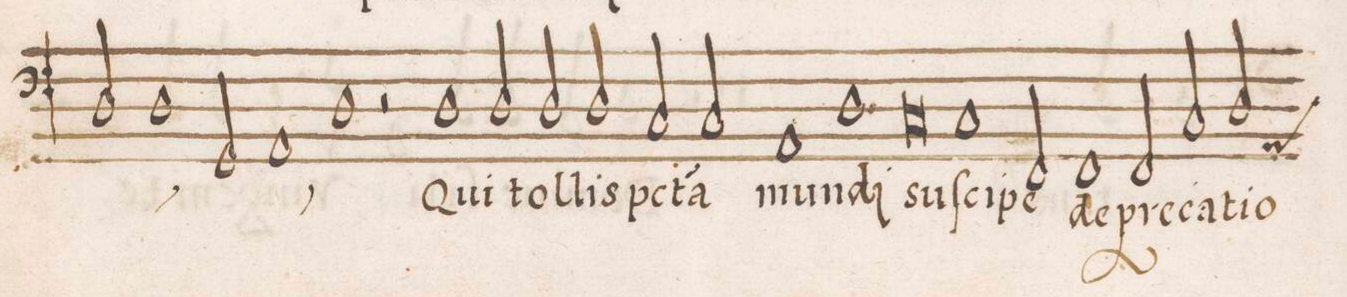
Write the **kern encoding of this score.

**kern	**text
*I"BASSVS	*
*clefF4	*
*k[]	*
*met(c|)	*
*M2/1	*
2D/	-ſe-
1D	-re-
=61-	=61-
2GG/	-re
1AA	no-
=62-	=62-
1D	-bis
2r	.
*	*Xij
1D	Qui
2D/	tol-
2D/	-lis
2D/	p(e)c-
=64-	=64-
2C/	-(ca)-
2C/	-ta
1AA	mun-
=65-	=65-
1D	-di
0C	su-
=66-	=66-
1C	-ſci-
=67-	=67-
2FF/	-pe
1FF	de-
2FF/	-pre-
=68-	=68-
2C/	-ca-
*custos:AA	*
2D/	-tio-
*-	*-
